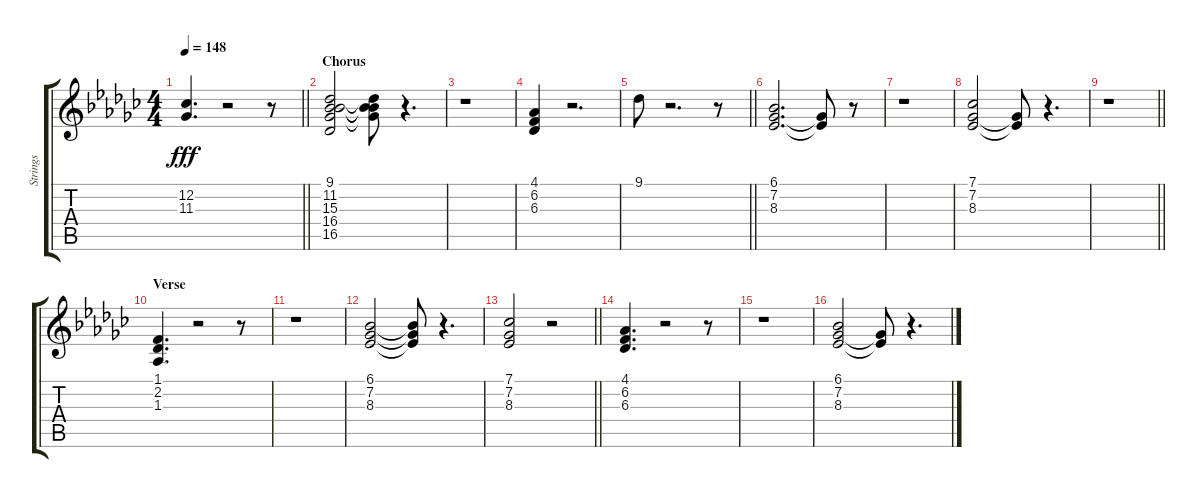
\track ("Strings" "Strings") {instrument stringensemble1}
\staff {score tabs}
\tuning (E4 B3 G3 D3 A2 E2) {hide}
\ts (4 4)
\tempo 148
\clef g2
\barLineRight lightlight
\ks gb
(12.2 11.3).4{d dy fff} r.2 r.8 |
\section ("" "Chorus")
(9.1 11.2 15.3 16.4 16.5).2 (9.1{t} 11.2{t} 15.3{t} 16.4{t}).8 r.4{d} |
r.1 |
(4.1 6.2 6.3).4 r.2{d} |
\barLineRight lightlight
9.1.8 r.2{d} r.8 |
(6.1 7.2 8.3).2{d} (7.2{t} 8.3{t}).8 r.8 |
r.1 |
(7.1 7.2 8.3).2 (7.2{t} 8.3{t}).8 r.4{d} |
\barLineRight lightlight
r.1 |
\section ("" "Verse")
(1.1 2.2 1.3).4{d} r.2 r.8 |
r.1 |
(6.1 7.2 8.3).2 (6.1{t} 7.2{t} 8.3{t}).8 r.4{d} |
\barLineRight lightlight
(7.1 7.2 8.3).2 r.2 |
(4.1 6.2 6.3).4{d} r.2 r.8 |
r.1 |
(6.1 7.2 8.3).2 (7.2{t} 8.3{t}).8 r.4{d}
